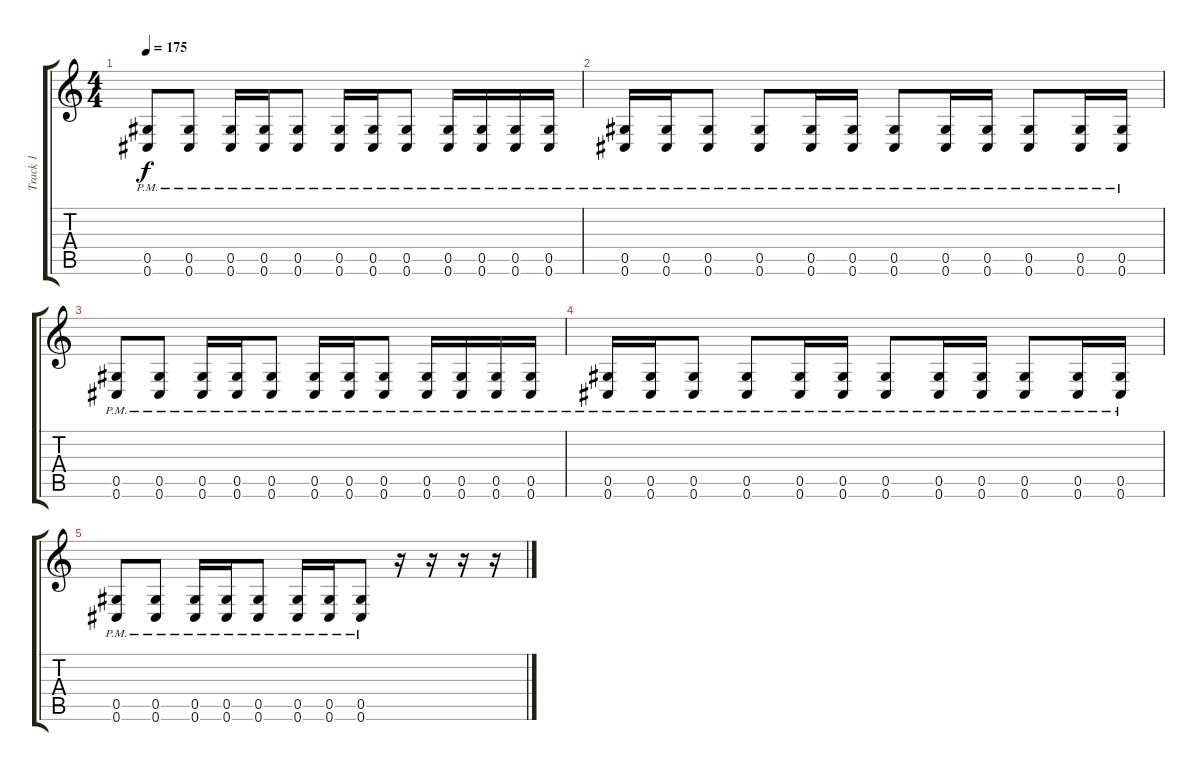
\track ("Track 1" "Track 1") {instrument distortionguitar}
\staff {score tabs}
\tuning (Eb4 Bb3 Gb3 Db3 Ab2 Db2) {hide}
\ts (4 4)
\tempo 175
\clef g2
\ks c
(0.5{pm} 0.6{pm}).8{dy f} (0.5{pm} 0.6{pm}).8 (0.5{pm} 0.6{pm}).16 (0.5{pm} 0.6{pm}).16 (0.5{pm} 0.6{pm}).8 (0.5{pm} 0.6{pm}).16 (0.5{pm} 0.6{pm}).16 (0.5{pm} 0.6{pm}).8 (0.5{pm} 0.6{pm}).16 (0.5{pm} 0.6{pm}).16 (0.5{pm} 0.6{pm}).16 (0.5{pm} 0.6{pm}).16 |
(0.5{pm} 0.6{pm}).16 (0.5{pm} 0.6{pm}).16 (0.5{pm} 0.6{pm}).8 (0.5{pm} 0.6{pm}).8 (0.5{pm} 0.6{pm}).16 (0.5{pm} 0.6{pm}).16 (0.5{pm} 0.6{pm}).8 (0.5{pm} 0.6{pm}).16 (0.5{pm} 0.6{pm}).16 (0.5{pm} 0.6{pm}).8 (0.5{pm} 0.6{pm}).16 (0.5{pm} 0.6{pm}).16 |
(0.5{pm} 0.6{pm}).8 (0.5{pm} 0.6{pm}).8 (0.5{pm} 0.6{pm}).16 (0.5{pm} 0.6{pm}).16 (0.5{pm} 0.6{pm}).8 (0.5{pm} 0.6{pm}).16 (0.5{pm} 0.6{pm}).16 (0.5{pm} 0.6{pm}).8 (0.5{pm} 0.6{pm}).16 (0.5{pm} 0.6{pm}).16 (0.5{pm} 0.6{pm}).16 (0.5{pm} 0.6{pm}).16 |
(0.5{pm} 0.6{pm}).16 (0.5{pm} 0.6{pm}).16 (0.5{pm} 0.6{pm}).8 (0.5{pm} 0.6{pm}).8 (0.5{pm} 0.6{pm}).16 (0.5{pm} 0.6{pm}).16 (0.5{pm} 0.6{pm}).8 (0.5{pm} 0.6{pm}).16 (0.5{pm} 0.6{pm}).16 (0.5{pm} 0.6{pm}).8 (0.5{pm} 0.6{pm}).16 (0.5{pm} 0.6{pm}).16 |
(0.5{pm} 0.6{pm}).8 (0.5{pm} 0.6{pm}).8 (0.5{pm} 0.6{pm}).16 (0.5{pm} 0.6{pm}).16 (0.5{pm} 0.6{pm}).8 (0.5{pm} 0.6{pm}).16 (0.5{pm} 0.6{pm}).16 (0.5{pm} 0.6{pm}).8 r.16 r.16 r.16 r.16
